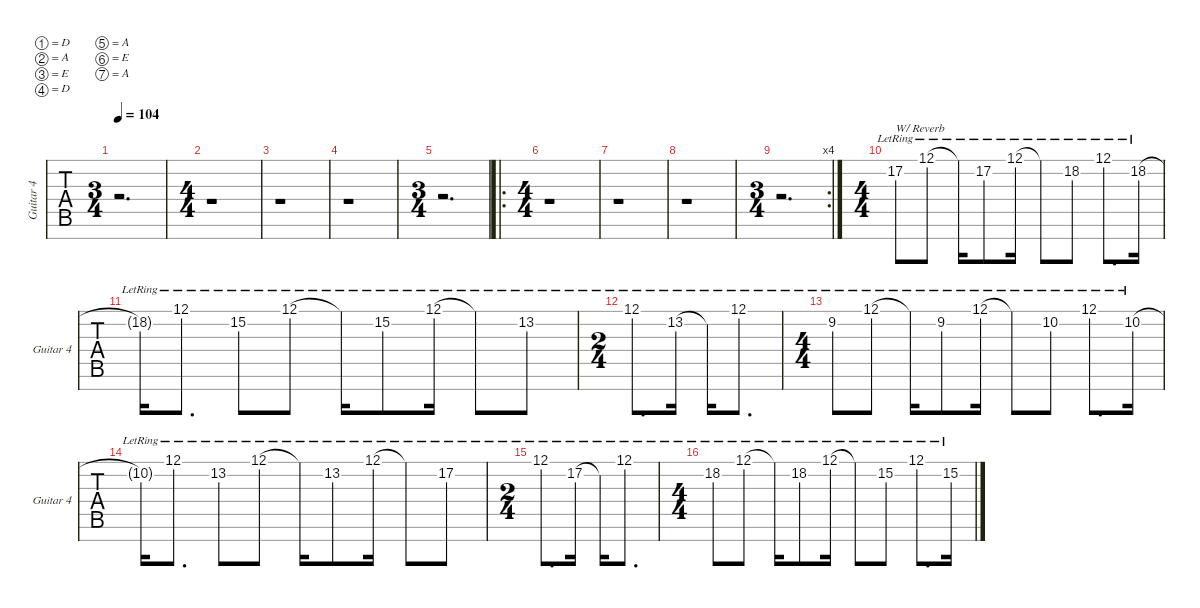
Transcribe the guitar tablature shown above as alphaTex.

\defaultSystemsLayout 4
\hideDynamics
\bracketExtendMode nobrackets
\singleTrackTrackNamePolicy allsystems
\multiTrackTrackNamePolicy allsystems
\firstSystemTrackNameMode fullname
\otherSystemsTrackNameMode fullname
\otherSystemsTrackNameOrientation horizontal
\track ("Guitar 4" "Guitar 4") {instrument overdrivenguitar}
\staff {tabs}
\tuning (D4 A3 E3 D3 A2 E2 A1)
\ts (3 4)
\tempo 104
\clef g2
\ks c
r.2{d dy mf} |
\ts (4 4)
r.1 |
r.1 |
r.1 |
\ts (3 4)
r.2{d} |
\ro
\ts (4 4)
r.1 |
r.1 |
r.1 |
\rc 4
\ts (3 4)
r.2{d} |
\ts (4 4)
17.2{lr}.8{txt "W/ Reverb"} 12.1{lr}.8 12.1{lr t}.16 17.2{lr}.8 12.1{lr}.16 12.1{lr t}.8 18.2{lr}.8 12.1{lr}.8{d} 18.2{lr}.16 |
18.2{lr t}.16 12.1{lr}.8{d} 15.2{lr}.8 12.1{lr}.8 12.1{lr t}.16 15.2{lr}.8 12.1{lr}.16 12.1{lr t}.8 13.2{lr}.8 |
\ts (2 4)
12.1{lr}.8{d} 13.2{lr}.16 13.2{lr t}.16 12.1{lr}.8{d} |
\ts (4 4)
9.2{lr}.8 12.1{lr}.8 12.1{lr t}.16 9.2{lr}.8 12.1{lr}.16 12.1{lr t}.8 10.2{lr}.8 12.1{lr}.8{d} 10.2{lr}.16 |
10.2{lr t}.16 12.1{lr}.8{d} 13.2{lr}.8 12.1{lr}.8 12.1{lr t}.16 13.2{lr}.8 12.1{lr}.16 12.1{lr t}.8 17.2{lr}.8 |
\ts (2 4)
12.1{lr}.8{d} 17.2{lr}.16 17.2{lr t}.16 12.1{lr}.8{d} |
\ts (4 4)
18.2{lr}.8 12.1{lr}.8 12.1{lr t}.16 18.2{lr}.8 12.1{lr}.16 12.1{lr t}.8 15.2{lr}.8 12.1{lr}.8{d} 15.2{lr}.16
